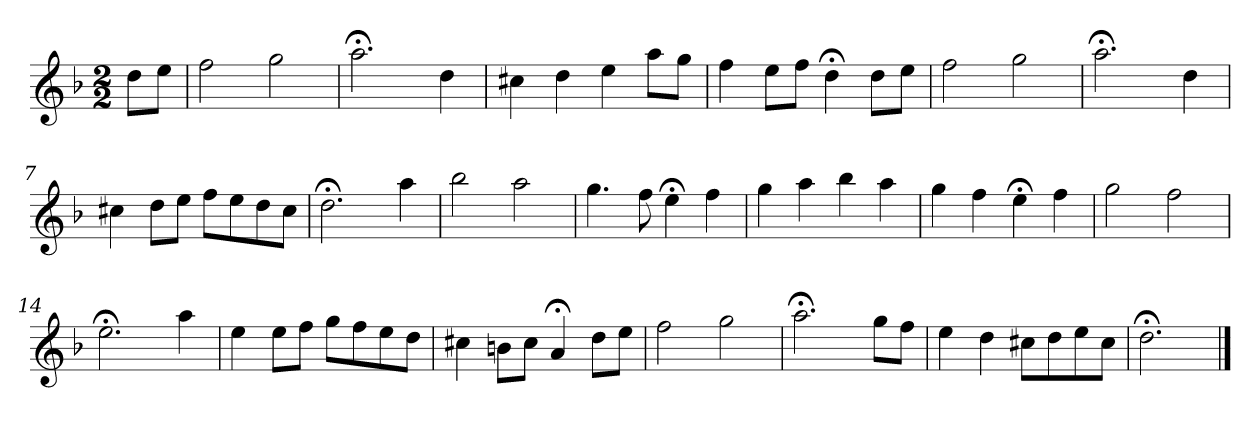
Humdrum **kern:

**kern
*part1
*staff1
*k[b-]
*d:
*M2/2
*MM120
=
8ddL
8eeJ
=1
2ff
2gg
=2
2.aa;<
4dd
=3
4cc#X
4dd
4ee
8aaL
8ggJ
=4
4ff
8eeL
8ffJ
4dd;<
8ddL
8eeJ
=5
2ff
2gg
=6
2.aa;<
4dd
=7
4cc#X
8ddL
8eeJ
8ffL
8ee
8dd
8cc#J
=8
2.dd;<
4aa
=9
2bb-
2aa
=10
4.gg
8ff
4ee;<
4ff
=11
4gg
4aa
4bb-
4aa
=12
4gg
4ff
4ee;<
4ff
=13
2gg
2ff
=14
2.ee;<
4aa
=15
4ee
8eeL
8ffJ
8ggL
8ff
8ee
8ddJ
=16
4cc#X
8bnL
8cc#J
4a;<
8ddL
8eeJ
=17
2ff
2gg
=18
2.aa;<
8ggL
8ffJ
=19
4ee
4dd
8cc#XL
8dd
8ee
8cc#J
=20
2.dd;<
==
*-
